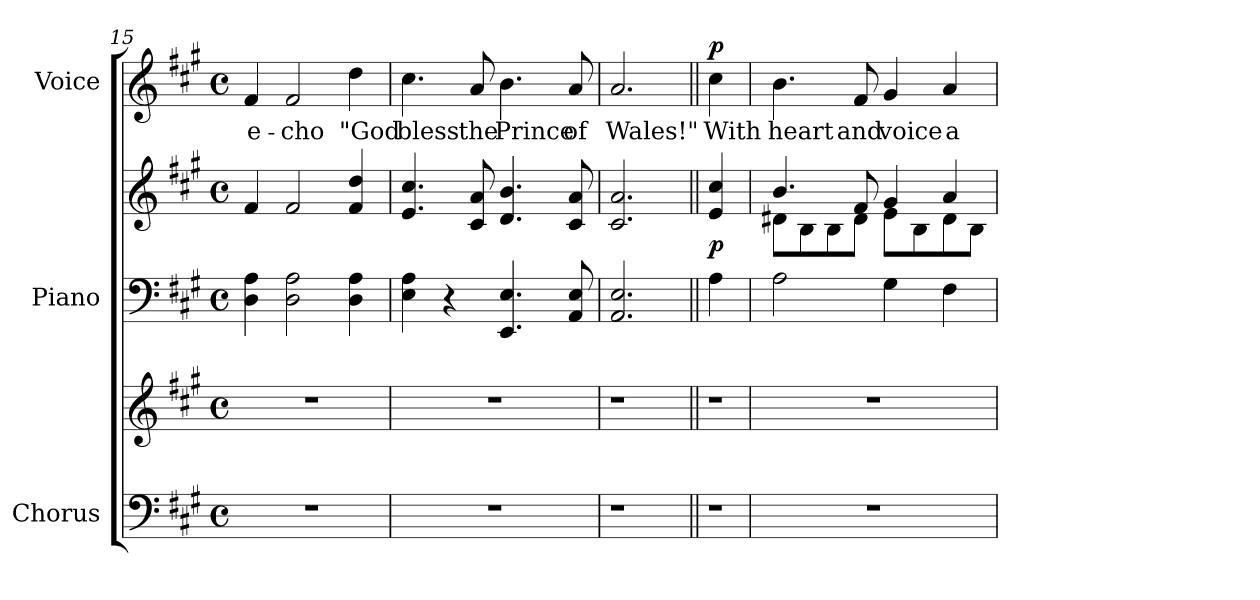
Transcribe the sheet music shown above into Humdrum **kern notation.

**kern	**kern	**kern	**kern	**dynam	**kern	**text	**dynam
*part3	*part3	*part2	*part2	*part2	*part1	*part1	*part1
*staff5	*staff4	*staff3	*staff2	*staff2/3	*staff1	*staff1	*staff1
*I"Chorus	*	*I"Piano	*	*	*I"Voice	*	*
*	*	*I'Pno.	*	*	*I'Voice	*	*
*clefF4	*clefG2	*clefF4	*clefG2	*	*clefG2	*	*
*k[f#c#g#]	*k[f#c#g#]	*k[f#c#g#]	*k[f#c#g#]	*	*k[f#c#g#]	*	*
*A:	*A:	*A:	*A:	*	*A:	*	*
*M4/4	*M4/4	*M4/4	*M4/4	*	*M4/4	*	*
*met(c)	*met(c)	*met(c)	*met(c)	*	*met(c)	*	*
=15	=15	=15	=15	=15	=15	=15	=15
!	!	!	!	!	!	!LO:LY:b:color=#000000	!
1r	1r	4Di\ 4Ai	4f#i/	.	4f#i/	-e-	.
!	!	!	!	!	!	!LO:LY:b:color=#000000	!
.	.	2Di\ 2Ai	2f#i/	.	2f#i/	-cho	.
!	!	!	!	!	!	!LO:LY:b:color=#000000	!
.	.	4Di\ 4Ai	4f#i/ 4ddi	.	4ddi\	"God	.
=16	=16	=16	=16	=16	=16	=16	=16
!	!	!	!	!	!	!LO:LY:b:color=#000000	!
1r	1r	4Ei\ 4Ai	4.ei/ 4.cc#i	.	4.cc#i\	bless	.
.	.	4r	.	.	.	.	.
!	!	!	!	!	!	!LO:LY:b:color=#000000	!
.	.	.	8c#i/ 8ai	.	8ai/	the	.
!	!	!	!	!	!	!LO:LY:b:color=#000000	!
.	.	4.EEi/ 4.Ei	4.di/ 4.bi	.	4.bi\	Prince	.
!	!	!	!	!	!	!LO:LY:b:color=#000000	!
.	.	8AAi/ 8Ei	8c#i/ 8ai	.	8ai/	of	.
=17	=17	=17	=17	=17	=17	=17	=17
!LO:N:vis=1	!LO:N:vis=1	!	!	!	!	!	!
!	!	!	!	!	!	!LO:LY:b:color=#000000	!
2.r	2.r	2.AAi/ 2.Ei	2.c#i/ 2.ai	.	2.ai/	Wales!"	.
!!LO:LB:g=z
=18||	=18||	=18||	=18||	=18||	=18||	=18||	=18||
!LO:N:vis=1	!LO:N:vis=1	!	!	!	!	!	!
!	!	!	!	!	!	!LO:LY:b:color=#000000	!
4r	4r	4Ai\	4ei/ 4cc#i	p	4cc#i\	With	p
=19	=19	=19	=19	=19	=19	=19	=19
*	*	*	*^	*	*	*	*
!	!	!	!	!	!	!	!LO:LY:b:color=#000000	!
1r	1r	2Ai\	4.bi/	8d#Xi\L	.	4.bi\	heart	.
.	.	.	.	8Bi\	.	.	.	.
.	.	.	.	8Bi\	.	.	.	.
!	!	!	!	!	!	!	!LO:LY:b:color=#000000	!
.	.	.	8f#i/	8d#i\J	.	8f#i/	and	.
!	!	!	!	!	!	!	!LO:LY:b:color=#000000	!
.	.	4G#i\	4g#i/	8ei\L	.	4g#i/	voice	.
.	.	.	.	8Bi\	.	.	.	.
!	!	!	!	!	!	!	!LO:LY:b:color=#000000	!
.	.	4F#i\	4ai/	8d#i\	.	4ai/	a-	.
.	.	.	.	8Bi\J	.	.	.	.
*	*	*	*v	*v	*	*	*	*
=	=	=	=	=	=	=	=
*-	*-	*-	*-	*-	*-	*-	*-
